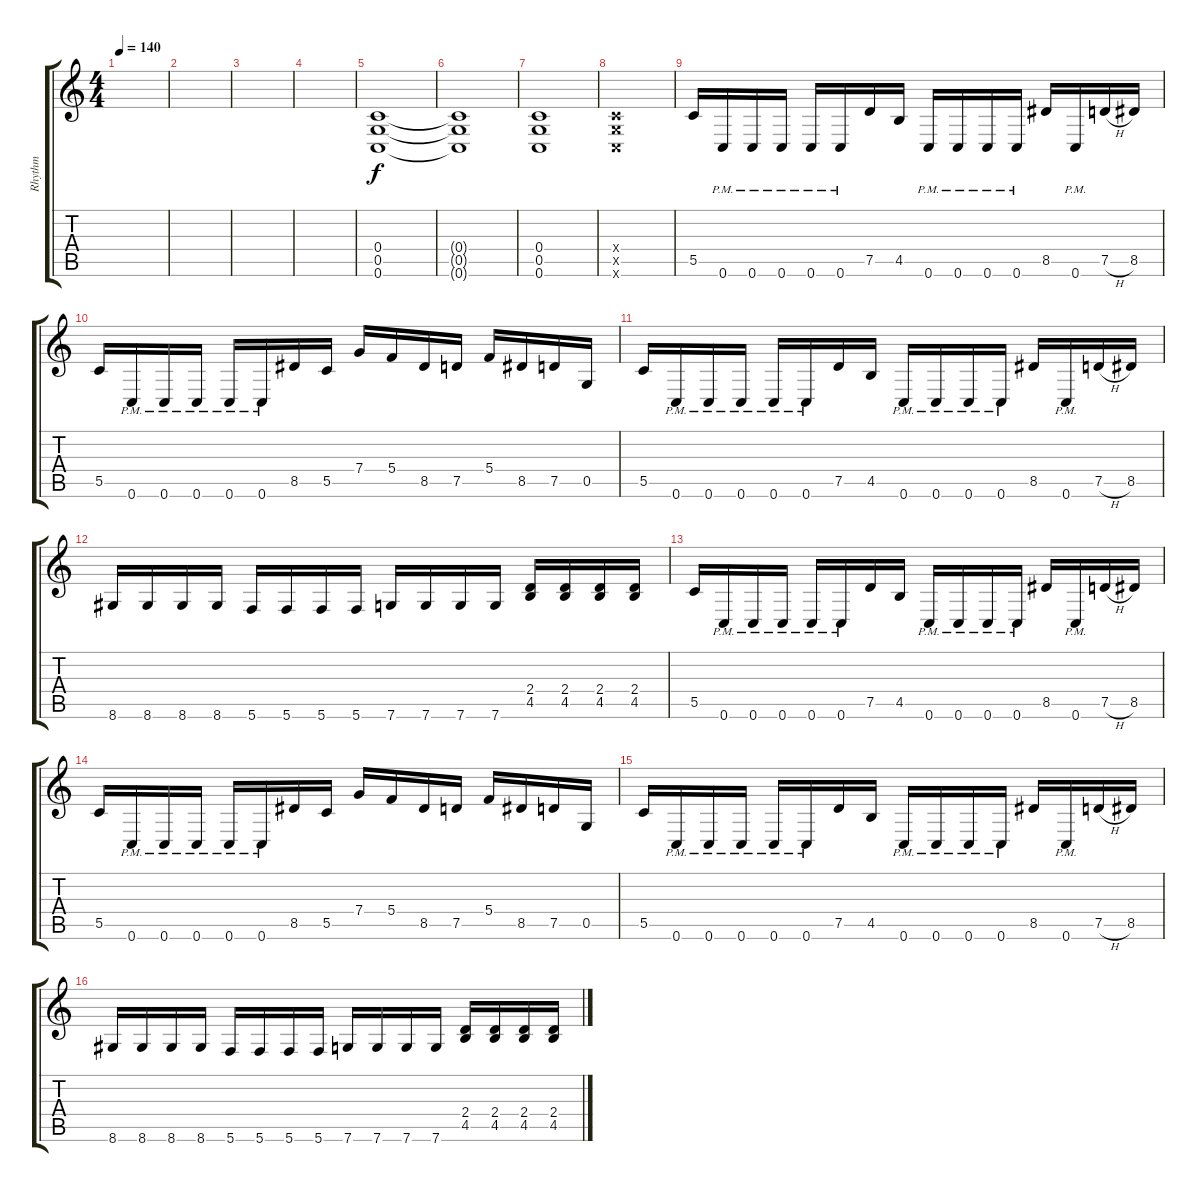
\track ("Rhythm" "Rhythm") {instrument overdrivenguitar}
\staff {score tabs}
\tuning (D4 A3 F3 C3 G2 C2) {hide}
\ts (4 4)
\tempo 140
\clef g2
\ks c
|
|
|
|
(0.4 0.5 0.6).1 |
(0.4{t} 0.5{t} 0.6{t}).1 |
(0.4 0.5 0.6).1 |
(0.4{x} 0.5{x} 0.6{x}).1 |
5.5.16 0.6{pm}.16 0.6{pm}.16 0.6{pm}.16 0.6{pm}.16 0.6{pm}.16 7.5.16 4.5.16 0.6{pm}.16 0.6{pm}.16 0.6{pm}.16 0.6{pm}.16 8.5.16 0.6{pm}.16 7.5{h}.16 8.5.16 |
5.5.16 0.6{pm}.16 0.6{pm}.16 0.6{pm}.16 0.6{pm}.16 0.6{pm}.16 8.5.16 5.5.16 7.4.16 5.4.16 8.5.16 7.5.16 5.4.16 8.5.16 7.5.16 0.5.16 |
5.5.16 0.6{pm}.16 0.6{pm}.16 0.6{pm}.16 0.6{pm}.16 0.6{pm}.16 7.5.16 4.5.16 0.6{pm}.16 0.6{pm}.16 0.6{pm}.16 0.6{pm}.16 8.5.16 0.6{pm}.16 7.5{h}.16 8.5.16 |
8.6.16 8.6.16 8.6.16 8.6.16 5.6.16 5.6.16 5.6.16 5.6.16 7.6.16 7.6.16 7.6.16 7.6.16 (2.4 4.5).16 (2.4 4.5).16 (2.4 4.5).16 (2.4 4.5).16 |
5.5.16 0.6{pm}.16 0.6{pm}.16 0.6{pm}.16 0.6{pm}.16 0.6{pm}.16 7.5.16 4.5.16 0.6{pm}.16 0.6{pm}.16 0.6{pm}.16 0.6{pm}.16 8.5.16 0.6{pm}.16 7.5{h}.16 8.5.16 |
5.5.16 0.6{pm}.16 0.6{pm}.16 0.6{pm}.16 0.6{pm}.16 0.6{pm}.16 8.5.16 5.5.16 7.4.16 5.4.16 8.5.16 7.5.16 5.4.16 8.5.16 7.5.16 0.5.16 |
5.5.16 0.6{pm}.16 0.6{pm}.16 0.6{pm}.16 0.6{pm}.16 0.6{pm}.16 7.5.16 4.5.16 0.6{pm}.16 0.6{pm}.16 0.6{pm}.16 0.6{pm}.16 8.5.16 0.6{pm}.16 7.5{h}.16 8.5.16 |
8.6.16 8.6.16 8.6.16 8.6.16 5.6.16 5.6.16 5.6.16 5.6.16 7.6.16 7.6.16 7.6.16 7.6.16 (2.4 4.5).16 (2.4 4.5).16 (2.4 4.5).16 (2.4 4.5).16
